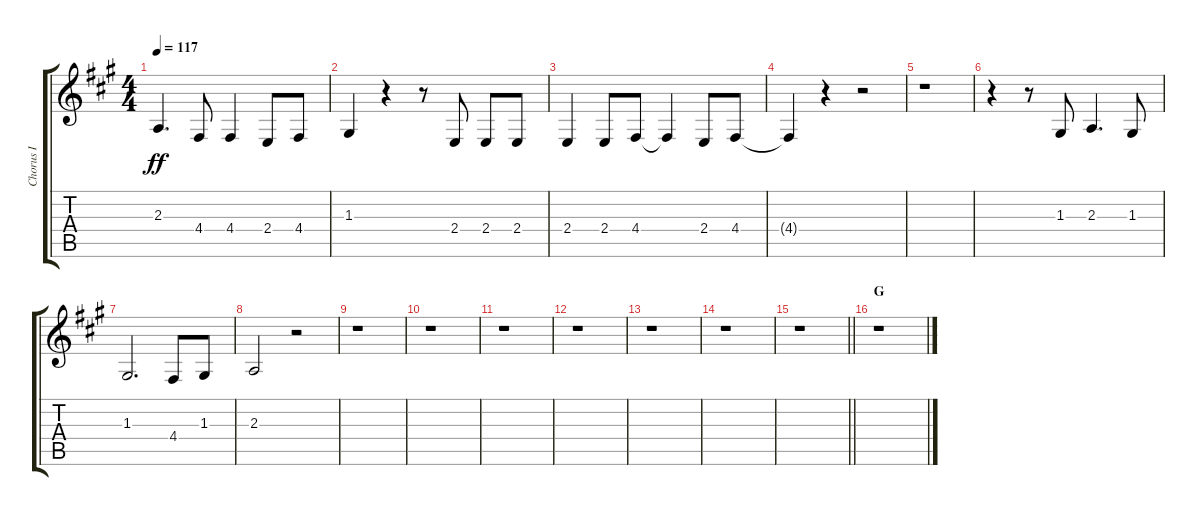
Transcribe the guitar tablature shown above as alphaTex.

\track ("Chorus I" "Chorus I") {instrument voiceoohs}
\staff {score tabs}
\tuning (E4 B3 G3 D3 A2 E2) {hide}
\ts (4 4)
\tempo 117
\clef g2
\ks a
2.3.4{d dy ff} 4.4.8 4.4.4 2.4.8 4.4.8 |
1.3.4 r.4 r.8 2.4.8 2.4.8 2.4.8 |
2.4.4 2.4.8 4.4.8 4.4{t}.4 2.4.8 4.4.8 |
4.4{t}.4 r.4 r.2 |
r.1 |
r.4 r.8 1.3.8 2.3.4{d} 1.3.8 |
1.3.2{d} 4.4.8 1.3.8 |
2.3.2 r.2 |
r.1 |
r.1 |
r.1 |
r.1 |
r.1 |
r.1 |
\barLineRight lightlight
r.1 |
\section ("" "G")
r.1
